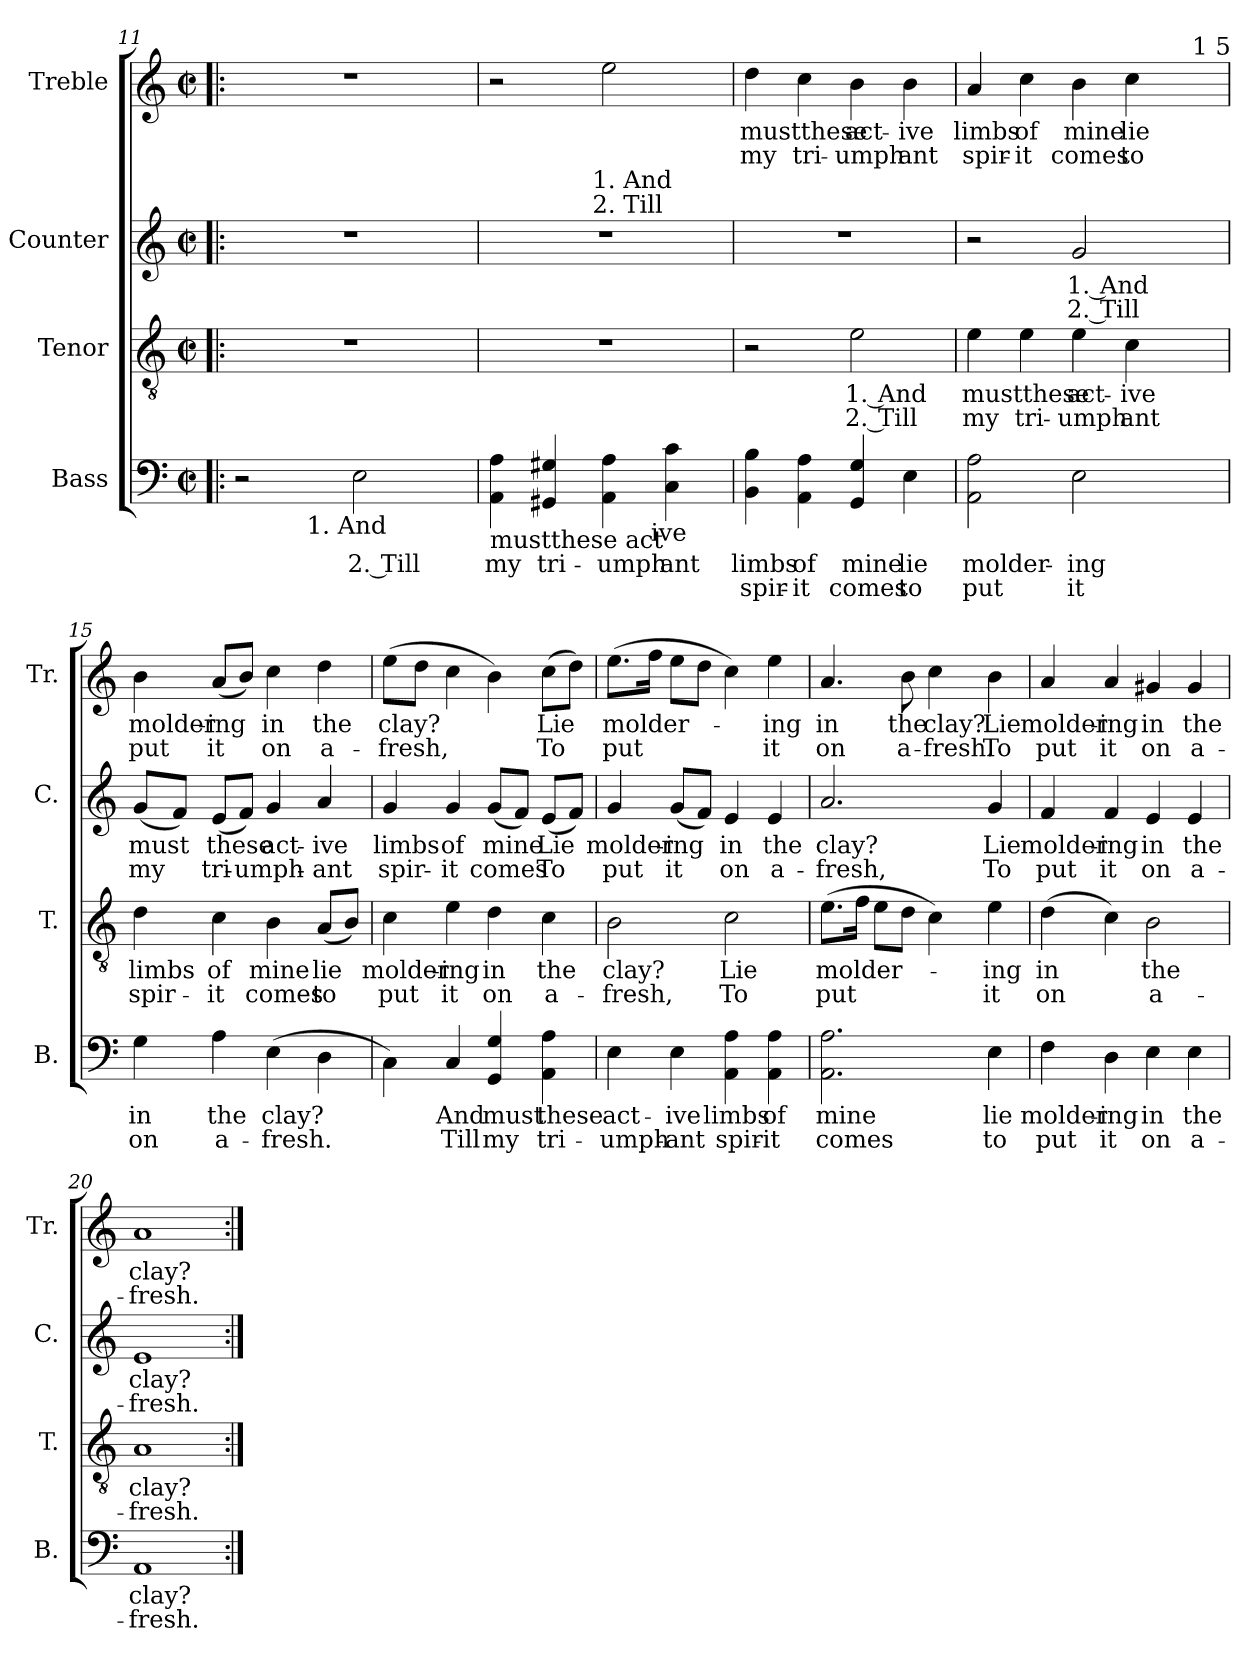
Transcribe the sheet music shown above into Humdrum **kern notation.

**kern	**text	**text	**kern	**text	**text	**kern	**text	**text	**kern	**text	**text
*part4	*part4	*part4	*part3	*part3	*part3	*part2	*part2	*part2	*part1	*part1	*part1
*staff4	*staff4	*staff4	*staff3	*staff3	*staff3	*staff2	*staff2	*staff2	*staff1	*staff1	*staff1
*I"Bass	*	*	*I"Tenor	*	*	*I"Counter	*	*	*I"Treble	*	*
*I'B.	*	*	*I'T.	*	*	*I'C.	*	*	*I'Tr.	*	*
*clefF4	*	*	*clefGv2	*	*	*clefG2	*	*	*clefG2	*	*
*M2/2	*	*	*M2/2	*	*	*M2/2	*	*	*M2/2	*	*
*met(c|)	*	*	*met(c|)	*	*	*met(c|)	*	*	*met(c|)	*	*
=11!|:	=11!|:	=11!|:	=11!|:	=11!|:	=11!|:	=11!|:	=11!|:	=11!|:	=11!|:	=11!|:	=11!|:
*^	*	*	*	*	*	*	*	*	*	*	*
2r	4ryy	.	.	1r	.	.	1r	.	.	1r	.	.
.	32.ryy	.	.	.	.	.	.	.	.	.	.	.
!	!LO:TX:b:t=1. And	!	!	!	!	!	!	!	!	!	!	!
.	2ryy	.	.	.	.	.	.	.	.	.	.	.
!	!	!LO:LY:b:rj	!	!	!	!	!	!	!	!	!	!
2E\	.	2. Till	.	.	.	.	.	.	.	.	.	.
.	8ryy	.	.	.	.	.	.	.	.	.	.	.
.	16ryy	.	.	.	.	.	.	.	.	.	.	.
.	64ryy	.	.	.	.	.	.	.	.	.	.	.
=12	=12	=12	=12	=12	=12	=12	=12	=12	=12	=12	=12	=12
!LO:TX:b:t=mustthese act	!	!	!	!	!	!	!	!	!	!	!	!
!	!	!LO:LY:b:cj	!	!	!	!	!	!	!	!	!	!
*	*	*	*	*	*	*	*^	*	*	*	*	*
4A\ 4AA\	2ryy	my	.	1r	.	.	1r	4ryy	.	.	2r	.	.
!	!	!LO:LY:b:cj	!	!	!	!	!	!	!	!	!	!	!
4G#X/ 4GG#X/	.	tri-	.	.	.	.	.	8...ryy	.	.	.	.	.
!	!	!	!	!	!	!	!	!LO:TX:a:t=2. Till	!	!	!	!	!
!	!	!	!	!	!	!	!	!LO:TX:a:t=1. And	!	!	!	!	!
.	.	.	.	.	.	.	.	2ryy	.	.	.	.	.
!	!	!LO:LY:b:cj	!	!	!	!	!	!	!	!	!	!	!
4A\ 4AA\	8..ryy	-umph	.	.	.	.	.	.	.	.	2ee\	.	.
!	!LO:TX:b:t=ive	!	!	!	!	!	!	!	!	!	!	!	!
.	4ryy	.	.	.	.	.	.	.	.	.	.	.	.
!	!	!LO:LY:b:cj	!	!	!	!	!	!	!	!	!	!	!
4c\ 4C\	.	ant	.	.	.	.	.	.	.	.	.	.	.
.	32ryy	.	.	.	.	.	.	.	.	.	.	.	.
.	.	.	.	.	.	.	.	64ryy	.	.	.	.	.
!!LO:LB:g=z
=13	=13	=13	=13	=13	=13	=13	=13	=13	=13	=13	=13	=13	=13
!	!	!LO:LY:b:cj	!LO:LY:b:cj	!	!	!	!	!	!	!	!	!LO:LY:b	!LO:LY:b:cj
*v	*v	*	*	*	*	*	*v	*v	*	*	*	*	*
4B\ 4BB\	limbs	spir-	2r	.	.	1r	.	.	4dd\	mustthese	my
!	!LO:LY:b:cj	!LO:LY:b:cj	!	!	!	!	!	!	!	!	!LO:LY:b:cj
4A\ 4AA\	-of	it	.	.	.	.	.	.	4cc\	.	tri-
!	!LO:LY:b:cj	!LO:LY:b:cj	!	!LO:LY:b:rj	!LO:LY:b:rj	!	!	!	!	!LO:LY:b:cj	!LO:LY:b:cj
4G/ 4GG/	mine	comes	2e\	1. And	2. Till	.	.	.	4b\	-act-	-umph
!	!LO:LY:b:cj	!LO:LY:b:cj	!	!	!	!	!	!	!	!LO:LY:b:cj	!LO:LY:b:cj
4E\	lie	to	.	.	.	.	.	.	4b\	ive	ant
=14	=14	=14	=14	=14	=14	=14	=14	=14	=14	=14	=14
!	!LO:LY:b:cj	!LO:LY:b:cj	!	!LO:LY:b	!LO:LY:b:cj	!	!	!	!	!LO:LY:b:cj	!LO:LY:b:cj
*	*	*	*	*	*	*	*	*	*^	*	*
2A\ 2AA\	molder-	-put	4e\	mustthese	my	2r	.	.	4a/	2ryy	limbs	spir-
!	!	!	!	!	!LO:LY:b:cj	!	!	!	!	!	!LO:LY:b:cj	!LO:LY:b:cj
.	.	.	4e\	.	tri-	.	.	.	4cc\	.	-of	it
!	!LO:LY:b:cj	!LO:LY:b:cj	!	!LO:LY:b:cj	!LO:LY:b:cj	!	!LO:LY:b:rj	!LO:LY:b:rj	!	!	!LO:LY:b:cj	!LO:LY:b:cj
2E\	ing	it	4e\	-act-	-umph	2g/	1. And	2. Till	4b\	4ryy	mine	comes
!	!	!	!	!LO:LY:b:cj	!LO:LY:b:cj	!	!	!	!	!	!LO:LY:b:cj	!LO:LY:b:cj
.	.	.	4c\	ive	ant	.	.	.	4cc\	8ryy	lie	to
.	.	.	.	.	.	.	.	.	.	16ryy	.	.
.	.	.	.	.	.	.	.	.	.	64ryy	.	.
!	!	!	!	!	!	!	!	!	!	!LO:TX:a:t=1 5	!	!
.	.	.	.	.	.	.	.	.	.	32.ryy	.	.
=15	=15	=15	=15	=15	=15	=15	=15	=15	=15	=15	=15	=15
!	!LO:LY:b:cj	!LO:LY:b:cj	!	!LO:LY:b:cj	!LO:LY:b:cj	!	!LO:LY:b:cj	!LO:LY:b:cj	!	!	!LO:LY:b:cj	!LO:LY:b:cj
*	*	*	*	*	*	*	*	*	*v	*v	*	*
4G\	in	on	4d\	limbs	spir-	(<8g/L	must	my	4b\	molder-	-put
.	.	.	.	.	.	8f/J)	.	.	.	.	.
!	!LO:LY:b:cj	!LO:LY:b:cj	!	!LO:LY:b:cj	!LO:LY:b:cj	!	!LO:LY:b:cj	!LO:LY:b:cj	!	!LO:LY:b:cj	!LO:LY:b:cj
4A\	the	a-	4c\	-of	it	(<8e/L	these	tri-	(<8a/L	ing	it
!	!	!	!	!	!	!	!	!LO:LY:b	!	!	!
.	.	.	.	.	.	8f/J)	.	-umph-	8b/J)	.	.
!	!LO:LY:b	!LO:LY:b	!	!LO:LY:b:cj	!LO:LY:b:cj	!	!LO:LY:b:cj	!	!	!LO:LY:b:cj	!LO:LY:b:cj
(>4E\	-clay?	fresh.	4B\	mine	comes	4g/	-act-	.	4cc\	in	on
!	!	!	!	!LO:LY:b:cj	!LO:LY:b:cj	!	!LO:LY:b:cj	!LO:LY:b:cj	!	!LO:LY:b:cj	!LO:LY:b:cj
4D\	.	.	(<8A/L	lie	to	4a/	-ive	ant	4dd\	the	a-
.	.	.	8B/J)	.	.	.	.	.	.	.	.
=16	=16	=16	=16	=16	=16	=16	=16	=16	=16	=16	=16
!	!	!	!	!LO:LY:b:cj	!LO:LY:b:cj	!	!LO:LY:b:cj	!LO:LY:b:cj	!	!LO:LY:b	!LO:LY:b
4C\)	.	.	4c\	molder-	-put	4g/	limbs	spir-	(>8ee\L	-clay?	fresh,
.	.	.	.	.	.	.	.	.	8dd\J	.	.
!	!LO:LY:b:cj	!LO:LY:b:cj	!	!LO:LY:b:cj	!LO:LY:b:cj	!	!LO:LY:b:cj	!LO:LY:b:cj	!	!	!
4C/	And	Till	4e\	ing	it	4g/	-of	it	4cc\	.	.
!	!LO:LY:b:cj	!LO:LY:b:cj	!	!LO:LY:b:cj	!LO:LY:b:cj	!	!LO:LY:b:cj	!LO:LY:b:cj	!	!	!
4G/ 4GG/	must	my	4d\	in	on	(<8g/L	mine	comes	4b\)	.	.
.	.	.	.	.	.	8f/J)	.	.	.	.	.
!	!LO:LY:b:cj	!LO:LY:b:cj	!	!LO:LY:b:cj	!LO:LY:b:cj	!	!LO:LY:b:cj	!LO:LY:b:cj	!	!LO:LY:b:cj	!LO:LY:b:cj
4A\ 4AA\	these	tri-	4c\	the	a-	(<8e/L	Lie	To	(>8cc\L	Lie	To
.	.	.	.	.	.	8f/J)	.	.	8dd\J)	.	.
!!LO:PB:g=z
=17	=17	=17	=17	=17	=17	=17	=17	=17	=17	=17	=17
!	!LO:LY:b:cj	!LO:LY:b:cj	!	!LO:LY:b:cj	!LO:LY:b:cj	!	!LO:LY:b:cj	!LO:LY:b:cj	!	!LO:LY:b	!LO:LY:b:cj
4E\	-act-	-umph-	2B\	-clay?	fresh,	4g/	molder-	-put	(>8.ee\L	molder-	-put
.	.	.	.	.	.	.	.	.	16ff\J	.	.
!	!LO:LY:b:cj	!LO:LY:b:cj	!	!	!	!	!LO:LY:b:cj	!LO:LY:b:cj	!	!	!
4E\	-ive	ant	.	.	.	(<8g/L	ing	it	8ee\L	.	.
.	.	.	.	.	.	8f/J)	.	.	8dd\J	.	.
!	!LO:LY:b:cj	!LO:LY:b:cj	!	!LO:LY:b:cj	!LO:LY:b:cj	!	!LO:LY:b:cj	!LO:LY:b:cj	!	!	!
4A\ 4AA\	limbs	spir-	2c\	Lie	To	4e/	in	on	4cc\)	.	.
!	!LO:LY:b:cj	!LO:LY:b:cj	!	!	!	!	!LO:LY:b:cj	!LO:LY:b:cj	!	!LO:LY:b:cj	!LO:LY:b:cj
4A\ 4AA\	-of	it	.	.	.	4e/	the	a-	4ee\	ing	it
=18	=18	=18	=18	=18	=18	=18	=18	=18	=18	=18	=18
!	!LO:LY:b:cj	!LO:LY:b:cj	!	!LO:LY:b	!LO:LY:b:cj	!	!LO:LY:b:cj	!LO:LY:b:cj	!	!LO:LY:b:cj	!LO:LY:b:cj
2.A\ 2.AA\	mine	comes	(>8.e\L	molder-	-put	2.a/	-clay?	fresh,	4.a/	in	on
.	.	.	16f\J	.	.	.	.	.	.	.	.
.	.	.	8e\L	.	.	.	.	.	.	.	.
!	!	!	!	!	!	!	!	!	!	!LO:LY:b:cj	!LO:LY:b:cj
.	.	.	8d\J	.	.	.	.	.	8b\	the	a-
!	!	!	!	!	!	!	!	!	!	!LO:LY:b:cj	!LO:LY:b:cj
.	.	.	4c\)	.	.	.	.	.	4cc\	-clay?	fresh.
!	!LO:LY:b:cj	!LO:LY:b:cj	!	!LO:LY:b:cj	!LO:LY:b:cj	!	!LO:LY:b:cj	!LO:LY:b:cj	!	!LO:LY:b:cj	!LO:LY:b:cj
4E\	lie	to	4e\	ing	it	4g/	Lie	To	4b\	Lie	To
=19	=19	=19	=19	=19	=19	=19	=19	=19	=19	=19	=19
!	!LO:LY:b:cj	!LO:LY:b:cj	!	!LO:LY:b:cj	!LO:LY:b:cj	!	!LO:LY:b:cj	!LO:LY:b:cj	!	!LO:LY:b:cj	!LO:LY:b:cj
4F\	molder-	-put	(>4d\	in	on	4f/	molder-	-put	4a/	molder-	-put
!	!LO:LY:b:cj	!LO:LY:b:cj	!	!	!	!	!LO:LY:b:cj	!LO:LY:b:cj	!	!LO:LY:b:cj	!LO:LY:b:cj
4D\	ing	it	4c\)	.	.	4f/	ing	it	4a/	ing	it
!	!LO:LY:b:cj	!LO:LY:b:cj	!	!LO:LY:b:cj	!LO:LY:b:cj	!	!LO:LY:b:cj	!LO:LY:b:cj	!	!LO:LY:b:cj	!LO:LY:b:cj
4E\	in	on	2B\	the	a-	4e/	in	on	4g#X/	in	on
!	!LO:LY:b:cj	!LO:LY:b:cj	!	!	!	!	!LO:LY:b:cj	!LO:LY:b:cj	!	!LO:LY:b:cj	!LO:LY:b:cj
4E\	the	a-	.	.	.	4e/	the	a-	4g#/	the	a-
=20	=20	=20	=20	=20	=20	=20	=20	=20	=20	=20	=20
!	!LO:LY:b:cj	!LO:LY:b:cj	!	!LO:LY:b:cj	!LO:LY:b:cj	!	!LO:LY:b:cj	!LO:LY:b:cj	!	!LO:LY:b:cj	!LO:LY:b:cj
1AA	-clay?	fresh.	1A	-clay?	fresh.	1e	-clay?	fresh.	1a	-clay?	fresh.
=:|!	=:|!	=:|!	=:|!	=:|!	=:|!	=:|!	=:|!	=:|!	=:|!	=:|!	=:|!
*-	*-	*-	*-	*-	*-	*-	*-	*-	*-	*-	*-
